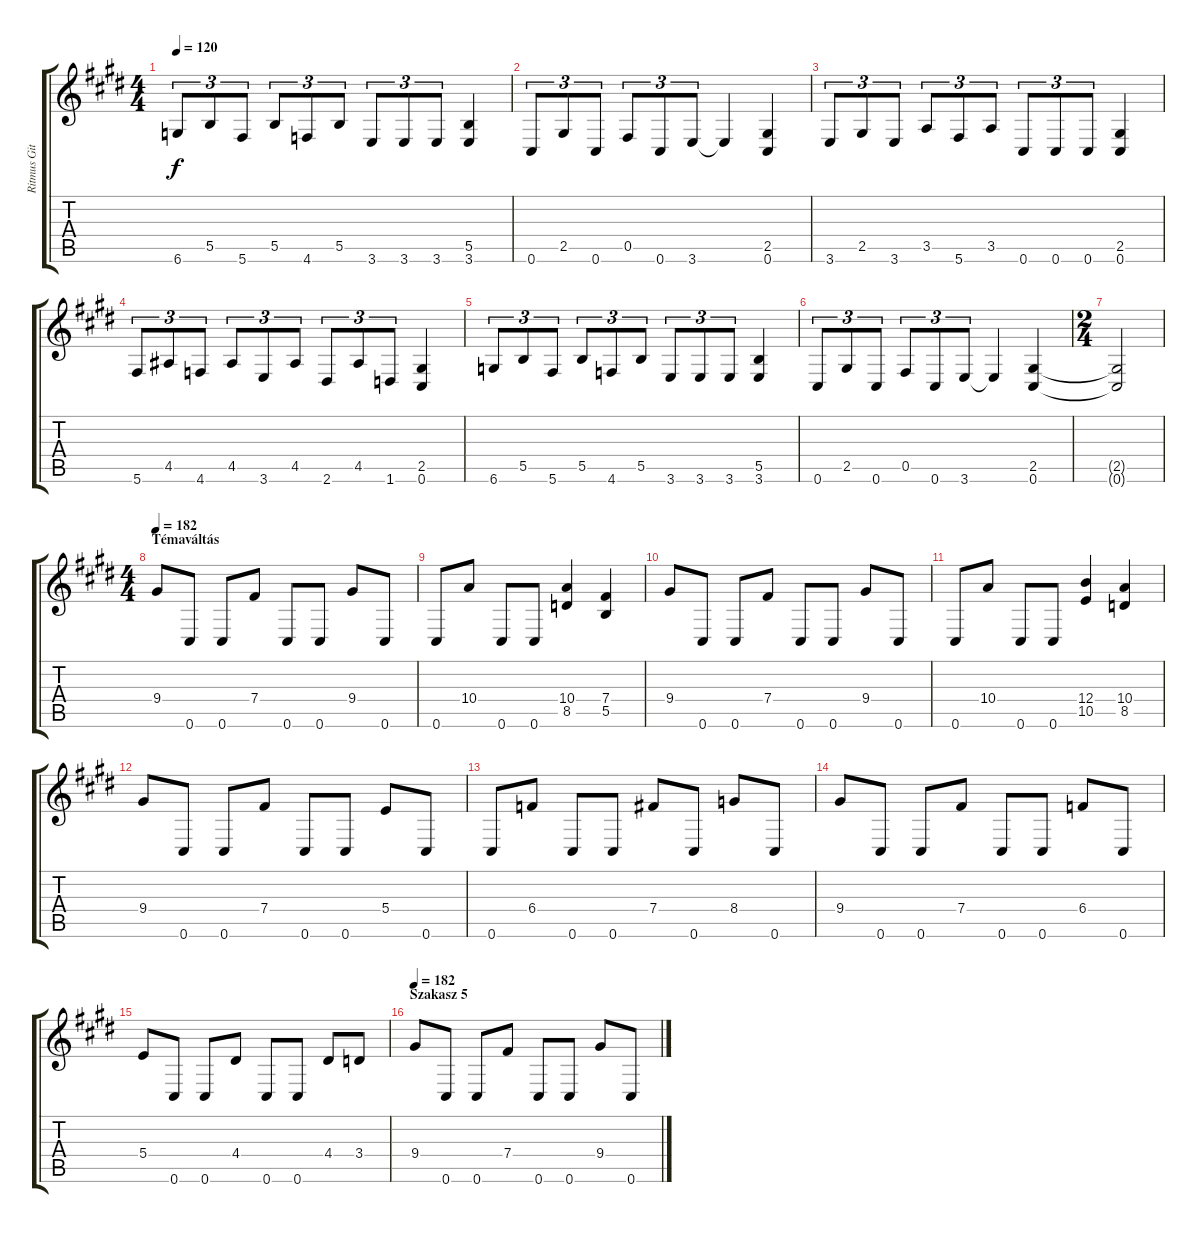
\track ("Ritmus Gitár 2" "Ritmus Git") {instrument distortionguitar}
\staff {score tabs}
\tuning (Db4 Ab3 E3 B2 Gb2 Db2) {hide}
\ts (4 4)
\tempo 120
\clef g2
\ks c#minor
6.6.8{tu (3 2) dy f} 5.5.8{tu (3 2)} 5.6.8{tu (3 2)} 5.5.8{tu (3 2)} 4.6.8{tu (3 2)} 5.5.8{tu (3 2)} 3.6.8{tu (3 2)} 3.6.8{tu (3 2)} 3.6.8{tu (3 2)} (5.5 3.6).4 |
0.6.8{tu (3 2)} 2.5.8{tu (3 2)} 0.6.8{tu (3 2)} 0.5.8{tu (3 2)} 0.6.8{tu (3 2)} 3.6.8{tu (3 2)} 3.6{t}.4 (2.5 0.6).4 |
3.6.8{tu (3 2)} 2.5.8{tu (3 2)} 3.6.8{tu (3 2)} 3.5.8{tu (3 2)} 5.6.8{tu (3 2)} 3.5.8{tu (3 2)} 0.6.8{tu (3 2)} 0.6.8{tu (3 2)} 0.6.8{tu (3 2)} (2.5 0.6).4 |
5.6.8{tu (3 2)} 4.5.8{tu (3 2)} 4.6.8{tu (3 2)} 4.5.8{tu (3 2)} 3.6.8{tu (3 2)} 4.5.8{tu (3 2)} 2.6.8{tu (3 2)} 4.5.8{tu (3 2)} 1.6.8{tu (3 2)} (2.5 0.6).4 |
6.6.8{tu (3 2)} 5.5.8{tu (3 2)} 5.6.8{tu (3 2)} 5.5.8{tu (3 2)} 4.6.8{tu (3 2)} 5.5.8{tu (3 2)} 3.6.8{tu (3 2)} 3.6.8{tu (3 2)} 3.6.8{tu (3 2)} (5.5 3.6).4 |
0.6.8{tu (3 2)} 2.5.8{tu (3 2)} 0.6.8{tu (3 2)} 0.5.8{tu (3 2)} 0.6.8{tu (3 2)} 3.6.8{tu (3 2)} 3.6{t}.4 (2.5 0.6).4 |
\ts (2 4)
(2.5{t} 0.6{t}).2 |
\ts (4 4)
\section ("" "Témaváltás")
\tempo 182
9.4.8 0.6.8 0.6.8 7.4.8 0.6.8 0.6.8 9.4.8 0.6.8 |
0.6.8 10.4.8 0.6.8 0.6.8 (10.4 8.5).4 (7.4 5.5).4 |
9.4.8 0.6.8 0.6.8 7.4.8 0.6.8 0.6.8 9.4.8 0.6.8 |
0.6.8 10.4.8 0.6.8 0.6.8 (12.4 10.5).4 (10.4 8.5).4 |
9.4.8 0.6.8 0.6.8 7.4.8 0.6.8 0.6.8 5.4.8 0.6.8 |
0.6.8 6.4.8 0.6.8 0.6.8 7.4.8 0.6.8 8.4.8 0.6.8 |
9.4.8 0.6.8 0.6.8 7.4.8 0.6.8 0.6.8 6.4.8 0.6.8 |
5.4.8 0.6.8 0.6.8 4.4.8 0.6.8 0.6.8 4.4.8 3.4.8 |
\section ("" "Szakasz 5")
\tempo 182
9.4.8 0.6.8 0.6.8 7.4.8 0.6.8 0.6.8 9.4.8 0.6.8
